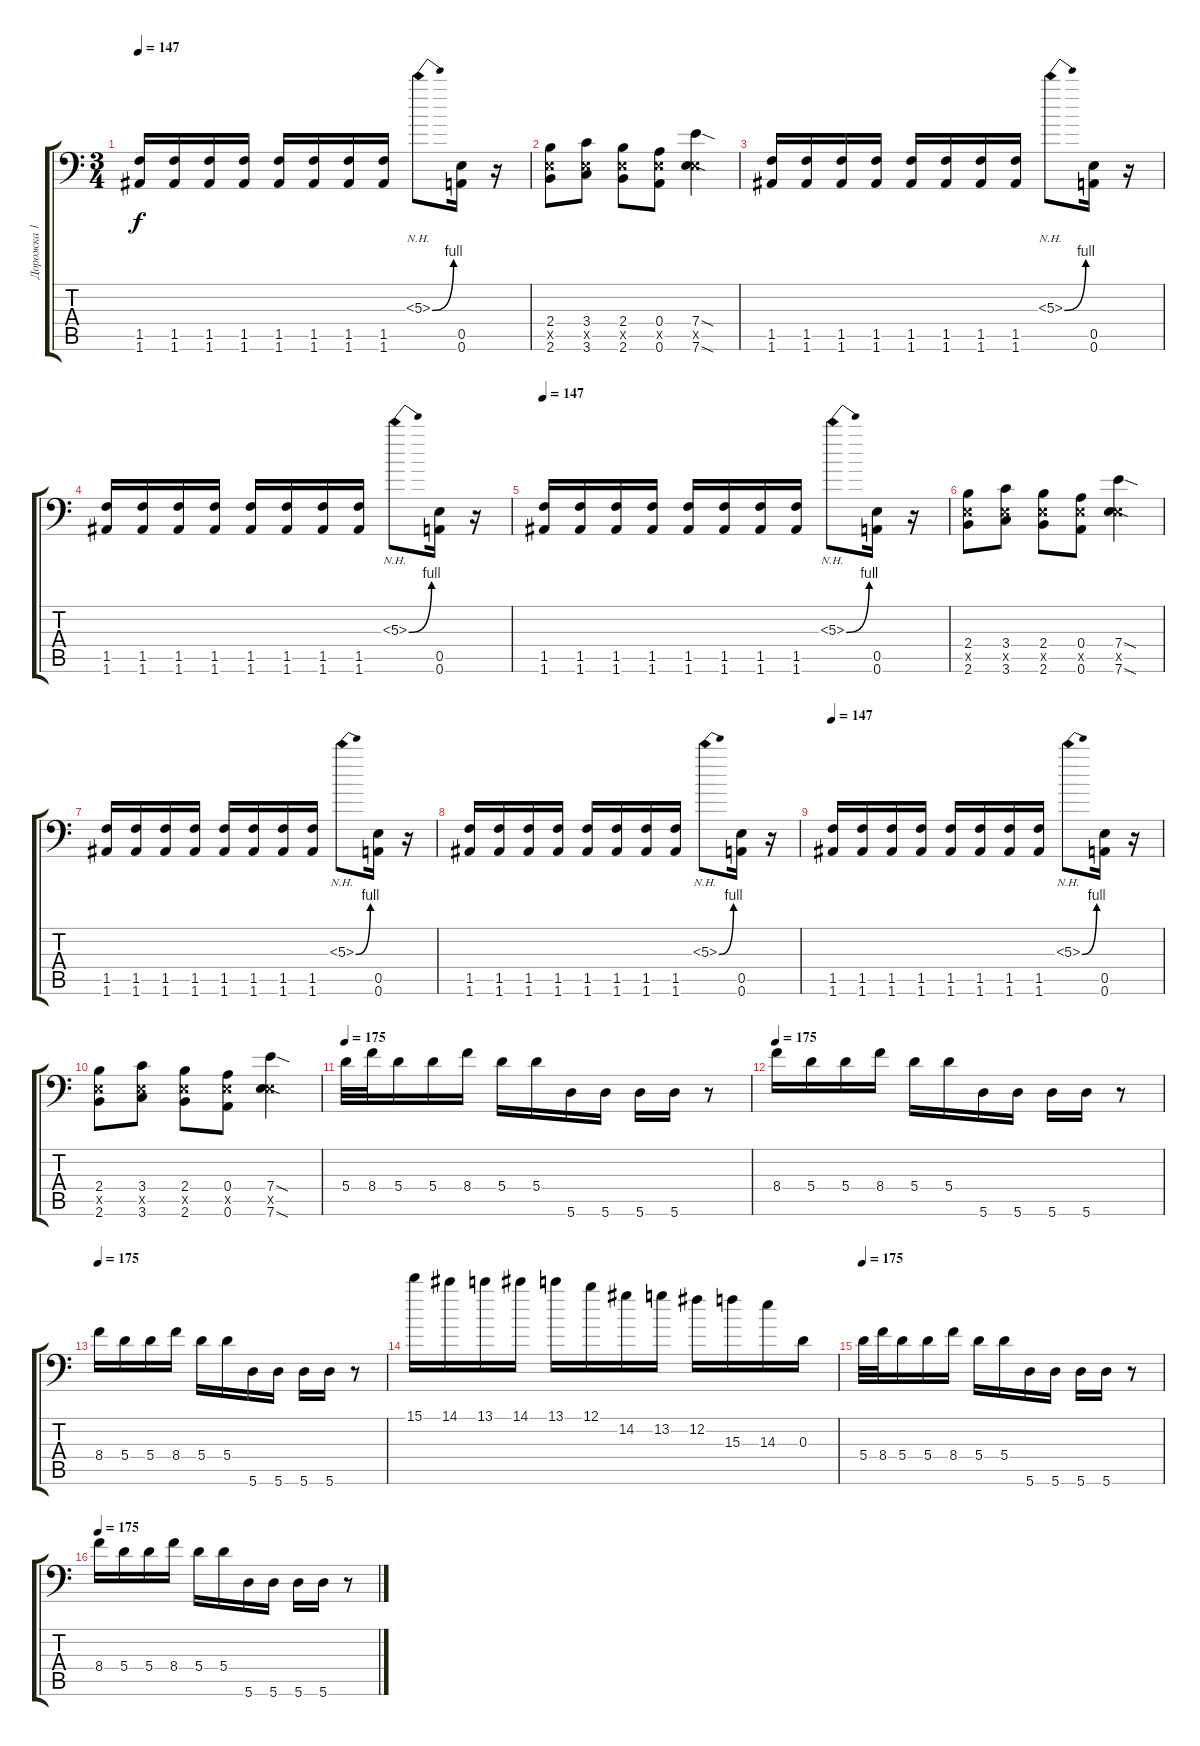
\track ("Дорожка 1" "Дорожка 1") {instrument distortionguitar}
\staff {score tabs}
\tuning (B3 Gb3 D3 A2 E2 A1) {hide}
\ts (3 4)
\tempo 147
\clef f4
\ks c
(1.5 1.6).16{dy f} (1.5 1.6).16 (1.5 1.6).16 (1.5 1.6).16 (1.5 1.6).16 (1.5 1.6).16 (1.5 1.6).16 (1.5 1.6).16 5.3{be (bend 0 0 60 4) nh}.8 (0.5 0.6).16 r.16 |
(2.4 0.5{x} 2.6).8 (3.4 0.5{x} 3.6).8 (2.4 0.5{x} 2.6).8 (0.4 0.5{x} 0.6).8 (7.4{sod} 0.5{x} 7.6{sod}).4 |
(1.5 1.6).16 (1.5 1.6).16 (1.5 1.6).16 (1.5 1.6).16 (1.5 1.6).16 (1.5 1.6).16 (1.5 1.6).16 (1.5 1.6).16 5.3{be (bend 0 0 60 4) nh}.8 (0.5 0.6).16 r.16 |
(1.5 1.6).16 (1.5 1.6).16 (1.5 1.6).16 (1.5 1.6).16 (1.5 1.6).16 (1.5 1.6).16 (1.5 1.6).16 (1.5 1.6).16 5.3{be (bend 0 0 60 4) nh}.8 (0.5 0.6).16 r.16 |
\tempo 147
(1.5 1.6).16 (1.5 1.6).16 (1.5 1.6).16 (1.5 1.6).16 (1.5 1.6).16 (1.5 1.6).16 (1.5 1.6).16 (1.5 1.6).16 5.3{be (bend 0 0 60 4) nh}.8 (0.5 0.6).16 r.16 |
(2.4 0.5{x} 2.6).8 (3.4 0.5{x} 3.6).8 (2.4 0.5{x} 2.6).8 (0.4 0.5{x} 0.6).8 (7.4{sod} 0.5{x} 7.6{sod}).4 |
(1.5 1.6).16 (1.5 1.6).16 (1.5 1.6).16 (1.5 1.6).16 (1.5 1.6).16 (1.5 1.6).16 (1.5 1.6).16 (1.5 1.6).16 5.3{be (bend 0 0 60 4) nh}.8 (0.5 0.6).16 r.16 |
(1.5 1.6).16 (1.5 1.6).16 (1.5 1.6).16 (1.5 1.6).16 (1.5 1.6).16 (1.5 1.6).16 (1.5 1.6).16 (1.5 1.6).16 5.3{be (bend 0 0 60 4) nh}.8 (0.5 0.6).16 r.16 |
\tempo 147
(1.5 1.6).16 (1.5 1.6).16 (1.5 1.6).16 (1.5 1.6).16 (1.5 1.6).16 (1.5 1.6).16 (1.5 1.6).16 (1.5 1.6).16 5.3{be (bend 0 0 60 4) nh}.8 (0.5 0.6).16 r.16 |
(2.4 0.5{x} 2.6).8 (3.4 0.5{x} 3.6).8 (2.4 0.5{x} 2.6).8 (0.4 0.5{x} 0.6).8 (7.4{sod} 0.5{x} 7.6{sod}).4 |
\tempo 175
5.4.32 8.4.32 5.4.16 5.4.16 8.4.16 5.4.16 5.4.16 5.6.16 5.6.16 5.6.16 5.6.16 r.8 |
\tempo 175
8.4.16 5.4.16 5.4.16 8.4.16 5.4.16 5.4.16 5.6.16 5.6.16 5.6.16 5.6.16 r.8 |
\tempo 175
8.4.16 5.4.16 5.4.16 8.4.16 5.4.16 5.4.16 5.6.16 5.6.16 5.6.16 5.6.16 r.8 |
15.1.16 14.1.16 13.1.16 14.1.16 13.1.16 12.1.16 14.2.16 13.2.16 12.2.16 15.3.16 14.3.16 0.3.16 |
\tempo 175
5.4.32 8.4.32 5.4.16 5.4.16 8.4.16 5.4.16 5.4.16 5.6.16 5.6.16 5.6.16 5.6.16 r.8 |
\tempo 175
8.4.16 5.4.16 5.4.16 8.4.16 5.4.16 5.4.16 5.6.16 5.6.16 5.6.16 5.6.16 r.8
